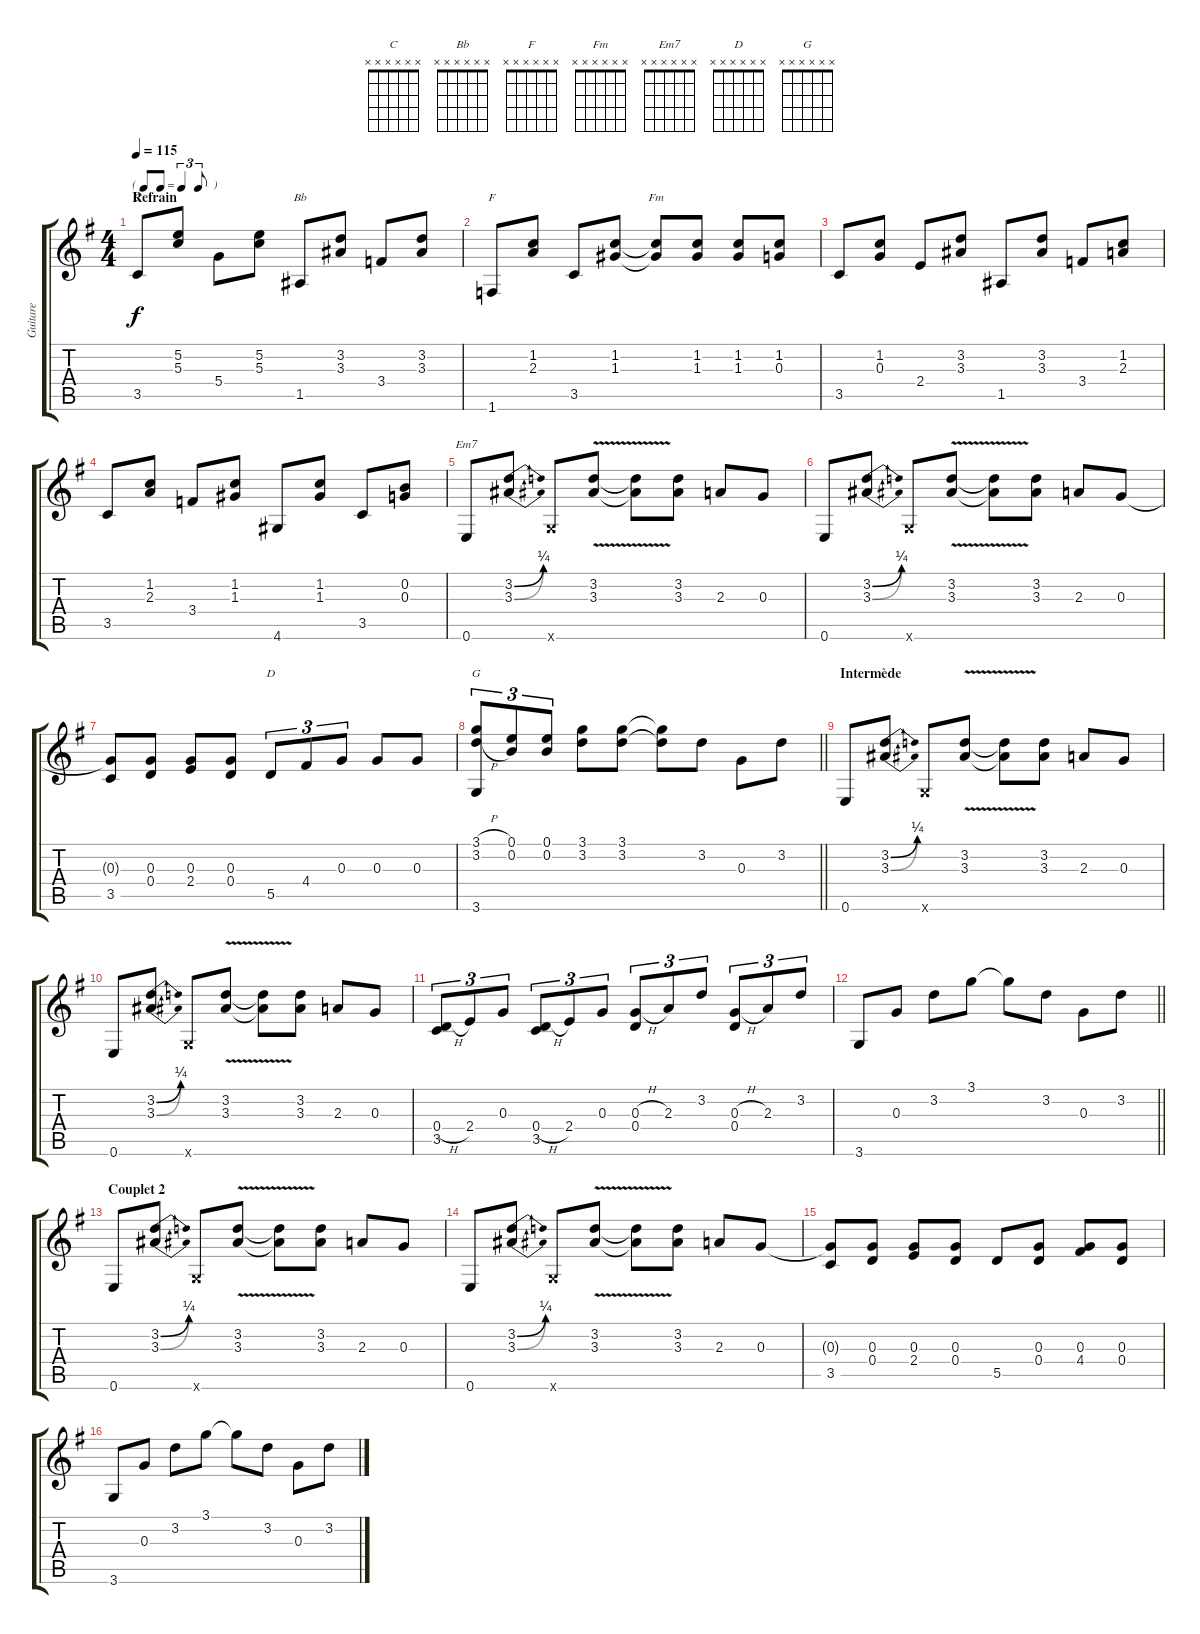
\track ("Guitare" "Guitare") {instrument acousticguitarsteel}
\staff {score tabs}
\tuning (E4 B3 G3 D3 A2 E2) {hide}
\chord ("C" x x x x x x)
\chord ("Bb" x x x x x x)
\chord ("F" x x x x x x)
\chord ("Fm" x x x x x x)
\chord ("Em7" x x x x x x)
\chord ("D" x x x x x x)
\chord ("G" x x x x x x)
\ts (4 4)
\tf triplet8th
\section ("" "Refrain")
\tempo 115
\clef g2
\ks g
3.5.8{ch "C" dy f} (5.2 5.3).8 5.4.8 (5.2 5.3).8 1.5.8{ch "Bb"} (3.2 3.3).8 3.4.8 (3.2 3.3).8 |
1.6.8{ch "F"} (1.2 2.3).8 3.5.8 (1.2 1.3).8 (1.2{t} 1.3{t}).8{ch "Fm"} (1.2 1.3).8 (1.2 1.3).8 (1.2 0.3).8 |
3.5.8 (1.2 0.3).8 2.4.8 (3.2 3.3).8 1.5.8 (3.2 3.3).8 3.4.8 (1.2 2.3).8 |
3.5.8 (1.2 2.3).8 3.4.8 (1.2 1.3).8 4.6.8 (1.2 1.3).8 3.5.8 (0.2 0.3).8 |
0.6.8{ch "Em7"} (3.2{be (bend 0 0 60 1)} 3.3{be (bend 0 0 60 1)}).8 3.6{x}.8 (3.2 3.3{v}).8 (3.2{t} 3.3{t}).8 (3.2 3.3).8 2.3.8 0.3.8 |
0.6.8 (3.2{be (bend 0 0 60 1)} 3.3{be (bend 0 0 60 1)}).8 3.6{x}.8 (3.2 3.3{v}).8 (3.2{t} 3.3{t}).8 (3.2 3.3).8 2.3.8 0.3.8 |
(0.3{t} 3.5).8 (0.3 0.4).8 (0.3 2.4).8 (0.3 0.4).8 5.5.8{tu (3 2) ch "D"} 4.4.8{tu (3 2)} 0.3.8{tu (3 2)} 0.3.8 0.3.8 |
\barLineRight lightlight
(3.1{h} 3.2{h} 3.6).8{tu (3 2) ch "G"} (0.1 0.2).8{tu (3 2)} (0.1 0.2).8{tu (3 2)} (3.1 3.2).8 (3.1 3.2).8 (3.1{t} 3.2{t}).8 3.2.8 0.3.8 3.2.8 |
\section ("" "Intermède")
0.6.8 (3.2{be (bend 0 0 60 1)} 3.3{be (bend 0 0 60 1)}).8 3.6{x}.8 (3.2 3.3{v}).8 (3.2{t} 3.3{t}).8 (3.2 3.3).8 2.3.8 0.3.8 |
0.6.8 (3.2{be (bend 0 0 60 1)} 3.3{be (bend 0 0 60 1)}).8 3.6{x}.8 (3.2 3.3{v}).8 (3.2{t} 3.3{t}).8 (3.2 3.3).8 2.3.8 0.3.8 |
(0.4{h} 3.5).8{tu (3 2)} 2.4.8{tu (3 2)} 0.3.8{tu (3 2)} (0.4{h} 3.5).8{tu (3 2)} 2.4.8{tu (3 2)} 0.3.8{tu (3 2)} (0.3{h} 0.4).8{tu (3 2)} 2.3.8{tu (3 2)} 3.2.8{tu (3 2)} (0.3{h} 0.4).8{tu (3 2)} 2.3.8{tu (3 2)} 3.2.8{tu (3 2)} |
\barLineRight lightlight
3.6.8 0.3.8 3.2.8 3.1.8 3.1{t}.8 3.2.8 0.3.8 3.2.8 |
\section ("" "Couplet 2")
0.6.8 (3.2{be (bend 0 0 60 1)} 3.3{be (bend 0 0 60 1)}).8 3.6{x}.8 (3.2 3.3{v}).8 (3.2{t} 3.3{t}).8 (3.2 3.3).8 2.3.8 0.3.8 |
0.6.8 (3.2{be (bend 0 0 60 1)} 3.3{be (bend 0 0 60 1)}).8 3.6{x}.8 (3.2 3.3{v}).8 (3.2{t} 3.3{t}).8 (3.2 3.3).8 2.3.8 0.3.8 |
(0.3{t} 3.5).8 (0.3 0.4).8 (0.3 2.4).8 (0.3 0.4).8 5.5.8 (0.3 0.4).8 (0.3 4.4).8 (0.3 0.4).8 |
3.6.8 0.3.8 3.2.8 3.1.8 3.1{t}.8 3.2.8 0.3.8 3.2.8
